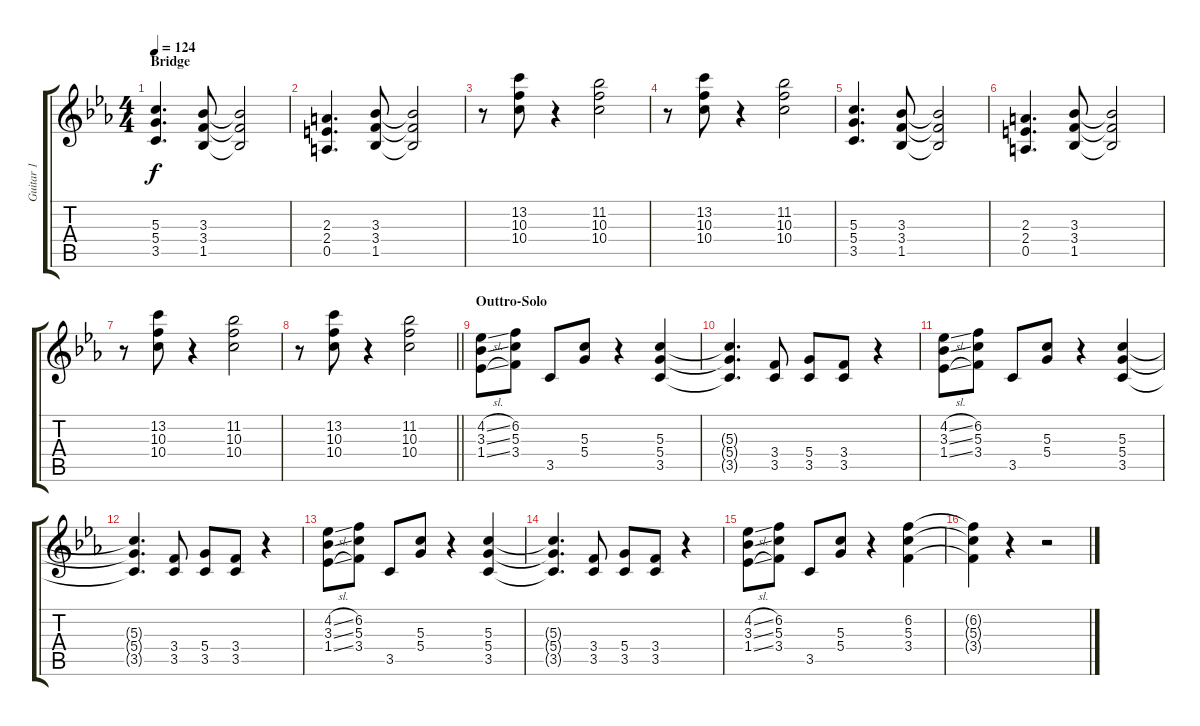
\track ("Guitar 1" "Guitar 1") {instrument distortionguitar}
\staff {score tabs}
\tuning (E4 B3 G3 D3 A2 E2) {hide}
\ts (4 4)
\section ("" "Bridge")
\tempo 124
\clef g2
\ks eb
(5.3 5.4 3.5).4{d dy f} (3.3 3.4 1.5).8 (3.3{t} 3.4{t} 1.5{t}).2 |
(2.3 2.4 0.5).4{d} (3.3 3.4 1.5).8 (3.3{t} 3.4{t} 1.5{t}).2 |
r.8 (13.2 10.3 10.4).8 r.4 (11.2 10.3 10.4).2 |
r.8 (13.2 10.3 10.4).8 r.4 (11.2 10.3 10.4).2 |
(5.3 5.4 3.5).4{d} (3.3 3.4 1.5).8 (3.3{t} 3.4{t} 1.5{t}).2 |
(2.3 2.4 0.5).4{d} (3.3 3.4 1.5).8 (3.3{t} 3.4{t} 1.5{t}).2 |
r.8 (13.2 10.3 10.4).8 r.4 (11.2 10.3 10.4).2 |
\barLineRight lightlight
r.8 (13.2 10.3 10.4).8 r.4 (11.2 10.3 10.4).2 |
\section ("" "Outtro-Solo")
(4.2{sl} 3.3{sl} 1.4{sl}).8 (6.2 5.3 3.4).8 3.5.8 (5.3 5.4).8 r.4 (5.3 5.4 3.5).4 |
(5.3{t} 5.4{t} 3.5{t}).4{d} (3.4 3.5).8 (5.4 3.5).8 (3.4 3.5).8 r.4 |
(4.2{sl} 3.3{sl} 1.4{sl}).8 (6.2 5.3 3.4).8 3.5.8 (5.3 5.4).8 r.4 (5.3 5.4 3.5).4 |
(5.3{t} 5.4{t} 3.5{t}).4{d} (3.4 3.5).8 (5.4 3.5).8 (3.4 3.5).8 r.4 |
(4.2{sl} 3.3{sl} 1.4{sl}).8 (6.2 5.3 3.4).8 3.5.8 (5.3 5.4).8 r.4 (5.3 5.4 3.5).4 |
(5.3{t} 5.4{t} 3.5{t}).4{d} (3.4 3.5).8 (5.4 3.5).8 (3.4 3.5).8 r.4 |
(4.2{sl} 3.3{sl} 1.4{sl}).8 (6.2 5.3 3.4).8 3.5.8 (5.3 5.4).8 r.4 (6.2 5.3 3.4).4 |
(6.2{t} 5.3{t} 3.4{t}).4 r.4 r.2
